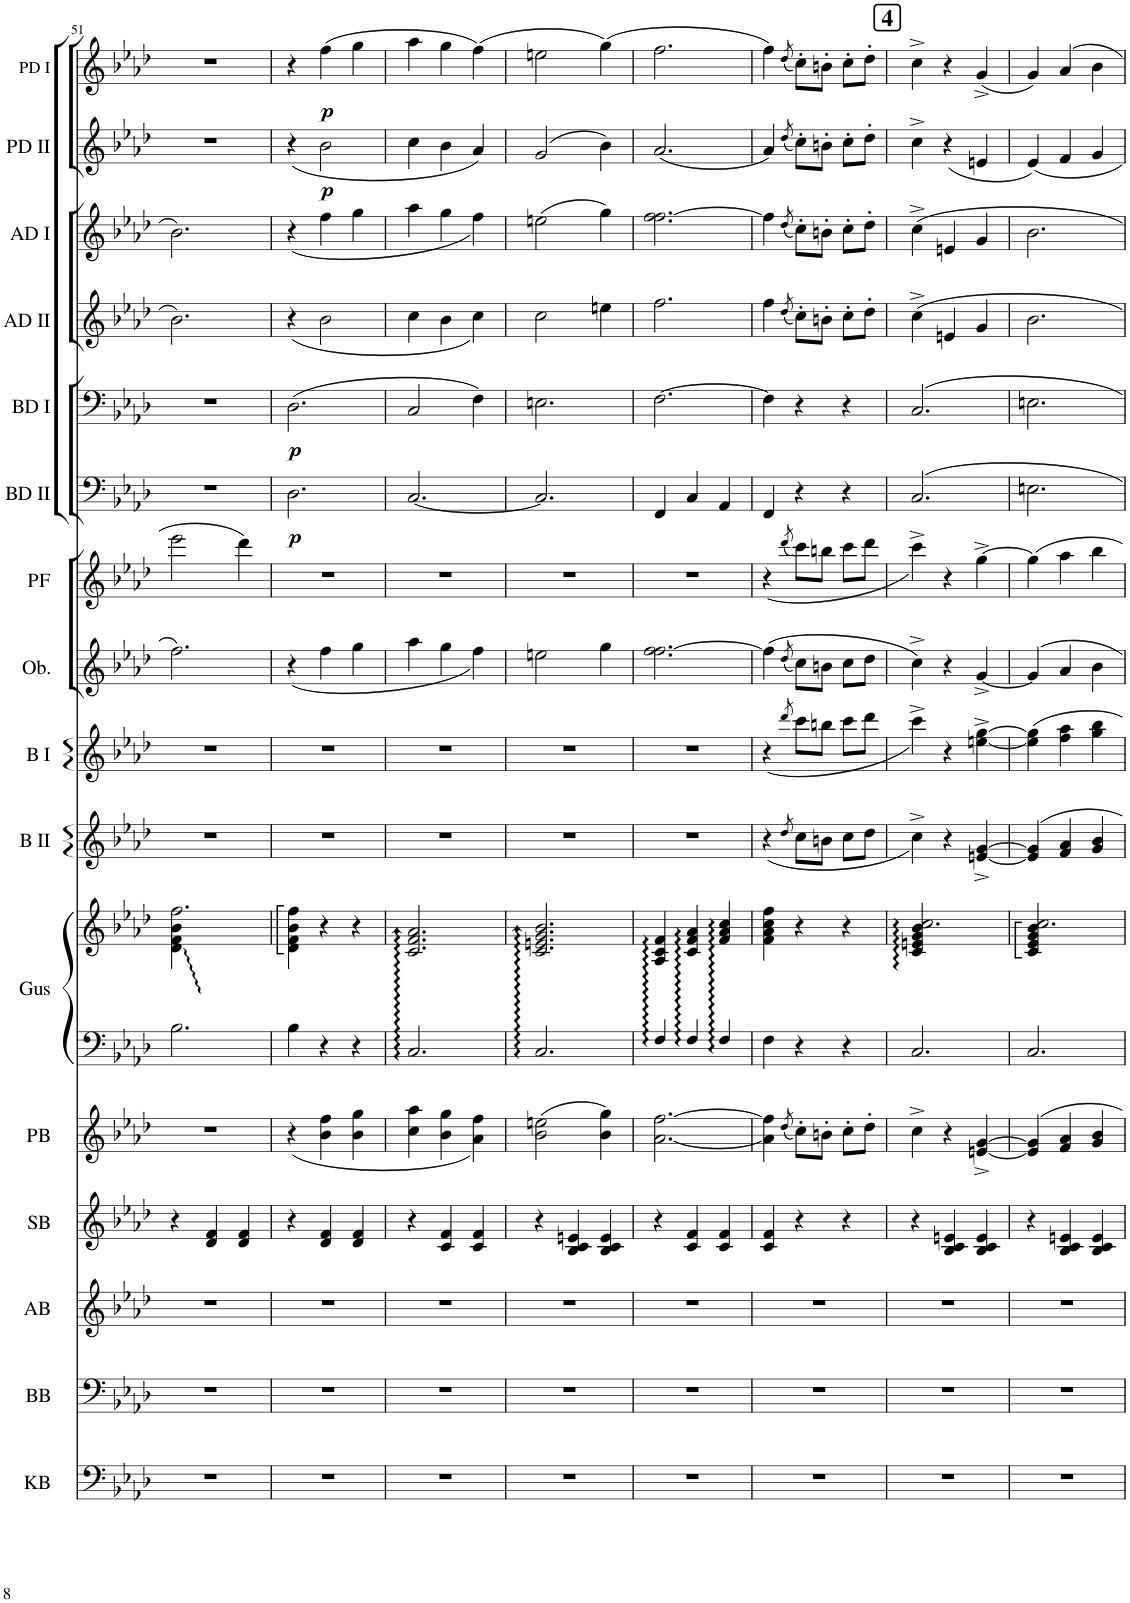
**kern	**kern	**kern	**kern	**kern	**kern	**kern	**kern	**kern	**kern	**kern	**kern	**dynam	**kern	**dynam	**kern	**kern	**kern	**dynam	**kern	**dynam
*part16	*part15	*part14	*part13	*part12	*part11	*part11	*part10	*part9	*part8	*part7	*part6	*part6	*part5	*part5	*part4	*part3	*part2	*part2	*part1	*part1
*staff17	*staff16	*staff15	*staff14	*staff13	*staff12	*staff11	*staff10	*staff9	*staff8	*staff7	*staff6	*staff6	*staff5	*staff5	*staff4	*staff3	*staff2	*staff2	*staff1	*staff1
*I"Kontrabas	*I"Basbalalajka	*I"Altbalalajka	*I"Sekundbalalajka	*I"Primbalalajka	*I"Gusli (klaviatur)	*	*I"Bajan II	*I"Bajan I	*I"Oboe	*I"Piccoloflöjt	*I"Basdomra II	*	*I"Basdomra I	*	*I"Altdomra II	*I"Altdomra I	*I"Primdomra II	*	*I"Primdomra I	*
*I'KB	*I'BB	*I'AB	*I'SB	*I'PB	*I'Gus	*	*I'B II	*I'B I	*I'Ob.	*I'PF	*I'BD II	*	*I'BD I	*	*I'AD II	*I'AD I	*I'PD II	*	*I'PD I	*
!!LO:PB:g=z
*clefF4	*clefF4	*clefG2	*clefG2	*clefG2	*clefF4	*clefG2	*clefG2	*clefG2	*clefG2	*clefG2	*clefF4	*	*clefF4	*	*clefG2	*clefG2	*clefG2	*	*clefG2	*
*	*	*	*	*	*	*	*	*	*	*Trd-7c-12	*	*	*	*	*	*	*	*	*	*
*k[b-e-a-d-]	*k[b-e-a-d-]	*k[b-e-a-d-]	*k[b-e-a-d-]	*k[b-e-a-d-]	*k[b-e-a-d-]	*k[b-e-a-d-]	*k[b-e-a-d-]	*k[b-e-a-d-]	*k[b-e-a-d-]	*k[b-e-a-d-]	*k[b-e-a-d-]	*	*k[b-e-a-d-]	*	*k[b-e-a-d-]	*k[b-e-a-d-]	*k[b-e-a-d-]	*	*k[b-e-a-d-]	*
*M3/4	*M3/4	*M3/4	*M3/4	*M3/4	*M3/4	*M3/4	*M3/4	*M3/4	*M3/4	*M3/4	*M3/4	*	*M3/4	*	*M3/4	*M3/4	*M3/4	*	*M3/4	*
=51	=51	=51	=51	=51	=51	=51	=51	=51	=51	=51	=51	=51	=51	=51	=51	=51	=51	=51	=51	=51
*	*	*	*	*	*	*^	*	*	*	*	*	*	*	*	*	*	*	*	*	*
2.r	2.r	2.r	4r	2.r	2.B-\	2.ff\	4d-\ 4f\ 4b-\	2.r	2.r	2.ff\	2eee-\	2.r	.	2.r	.	2.b-\	2.b-\	2.r	.	2.r	.
.	.	.	4d-/ 4f/	.	.	.	2GGG	.	.	.	.	.	.	.	.	.	.	.	.	.	.
.	.	.	4d-/ 4f/	.	.	.	.	.	.	.	4ddd-\	.	.	.	.	.	.	.	.	.	.
*	*	*	*	*	*	*v	*v	*	*	*	*	*	*	*	*	*	*	*	*	*	*
=52	=52	=52	=52	=52	=52	=52	=52	=52	=52	=52	=52	=52	=52	=52	=52	=52	=52	=52	=52	=52
!	!	!	!	!	!	!	!	!	!	!	!	!LO:DY:b	!	!LO:DY:b	!	!	!	!	!	!
2.r	2.r	2.r	4r	(4r	4B-\	4d-\ 4f\ 4b-\ 4ff\	2.r	2.r	(4r	2.r	2.D-\	p	(2.D-\	p	(4r	(4r	(4r	.	4r	.
!	!	!	!	!	!	!	!	!	!	!	!	!	!	!	!	!	!	!LO:DY:b	!	!LO:DY:b
.	.	.	4d-/ 4f/	4b-\ 4ff\	4r	4r	.	.	4ff\	.	.	.	.	.	2b-\	4ff\	2b-\	p	(4ff\	p
.	.	.	4d-/ 4f/	4b-\ 4gg\	4r	4r	.	.	4gg\	.	.	.	.	.	.	4gg\	.	.	4gg\	.
=53	=53	=53	=53	=53	=53	=53	=53	=53	=53	=53	=53	=53	=53	=53	=53	=53	=53	=53	=53	=53
2.r	2.r	2.r	4r	4cc\ 4aa-\	2.C/	2.c/ 2.f/ 2.a-/	2.r	2.r	4aa-\	2.r	[2.C/	.	2C/	.	4cc\	4aa-\	4cc\	.	4aa-\	.
.	.	.	4c/ 4f/	4b-\ 4gg\	.	.	.	.	4gg\	.	.	.	.	.	4b-\	4gg\	4b-\	.	4gg\	.
.	.	.	4c/ 4f/	4a-\ 4ff\)	.	.	.	.	4ff\)	.	.	.	4F\)	.	4cc\)	4ff\)	4a-/)	.	(4ff\)	.
=54	=54	=54	=54	=54	=54	=54	=54	=54	=54	=54	=54	=54	=54	=54	=54	=54	=54	=54	=54	=54
2.r	2.r	2.r	4r	(2b-\ 2een\	2.C/	2.c/ 2.en/ 2.g/ 2.b-/	2.r	2.r	2een\	2.r	2.C/]	.	2.En\	.	2cc\	(2een\	(2g/	.	2een\	.
.	.	.	4B-/ 4c/ 4en/	.	.	.	.	.	.	.	.	.	.	.	.	.	.	.	.	.
.	.	.	4B-/ 4c/ 4e/	4b-\ 4gg\)	.	.	.	.	4gg\	.	.	.	.	.	4een\	4gg\)	4b-\)	.	(4gg\)	.
=55	=55	=55	=55	=55	=55	=55	=55	=55	=55	=55	=55	=55	=55	=55	=55	=55	=55	=55	=55	=55
2.r	2.r	2.r	4r	[2.a-\ [2.ff\	4F/	4A-/ 4c/ 4f/	2.r	2.r	2.ff\ [2.ff\	2.r	4FF/	.	[2.F\	.	2.ff\	[2.ff\ 2.ff\	(2.a-/	.	2.ff\	.
.	.	.	4c/ 4f/	.	4F/	4c/ 4f/ 4a-/	.	.	.	.	4C/	.	.	.	.	.	.	.	.	.
.	.	.	4c/ 4f/	.	4F/	4f/ 4a-/ 4cc/	.	.	.	.	4AA-/	.	.	.	.	.	.	.	.	.
=56	=56	=56	=56	=56	=56	=56	=56	=56	=56	=56	=56	=56	=56	=56	=56	=56	=56	=56	=56	=56
2.r	2.r	2.r	4c/ 4f/	4a-\] 4ff\]	4F\	4f\ 4a-\ 4cc\ 4ff\	(4r	(4r	(4ff\]	(4r	4FF/	.	4F\]	.	4ff\	4ff\]	4a-/)	.	4ff\)	.
.	.	.	.	(8qdd-/	.	.	8qdd-/	8qddd-/	(8qdd-/	(8qddd-/	.	.	.	.	(8qdd-/	(8qdd-/	(8qdd-/	.	(8qdd-/	.
.	.	.	4r	8cc'\L)	4r	4r	8cc\L	8ccc\L	8cc\L)	8ccc\L)	4r	.	4r	.	8cc'\L)	8cc'\L)	8cc'\L)	.	8cc'\L)	.
.	.	.	.	8bn'\J	.	.	8bn\J	8bbn\J	8bn\J	8bbn\J	.	.	.	.	8bn'\J	8bn'\J	8bn'\J	.	8bn'\J	.
.	.	.	4r	8cc'\L	4r	4r	8cc\L	8ccc\L	8cc\L	8ccc\L	4r	.	4r	.	8cc'\L	8cc'\L	8cc'\L	.	8cc'\L	.
.	.	.	.	8dd-'\J	.	.	8dd-\J	8ddd-\J	8dd-\J	8ddd-\J	.	.	.	.	8dd-'\J	8dd-'\J	8dd-'\J	.	8dd-'\J	.
!!LO:REH:place=s1:a:B:cj:fs=14:t=4
=57	=57	=57	=57	=57	=57	=57	=57	=57	=57	=57	=57	=57	=57	=57	=57	=57	=57	=57	=57	=57
*	*	*	*	*	*	*^	*	*	*	*	*	*	*	*	*	*	*	*	*	*
2.r	2.r	2.r	4r	4cc^\	2.C/	2.cc	4c/ 4en/ 4g/ 4b-/	4cc^\)	4ccc^\)	4cc^\)	4ccc^\)	2.C/	.	2.C/	.	4cc^\	4cc^\	4cc^\	.	4cc^\	.
.	.	.	4B-/ 4c/ 4en/	4r	.	.	2ryy	4r	4r	4r	4r	.	.	.	.	4en/	4en/	(4r	.	4r	.
.	.	.	4B-/ 4c/ 4e/	[4en/^ [4g/^	.	.	.	[4en/^ [4g/^	[4een\^ [4gg\^	[4g^/	[4gg^\	.	.	.	.	4g/	4g/	4en/	.	(4g^/	.
=58	=58	=58	=58	=58	=58	=58	=58	=58	=58	=58	=58	=58	=58	=58	=58	=58	=58	=58	=58	=58	=58
2.r	2.r	2.r	4r	4e/] 4g/]	2.C/	2.cc	4c/ 4e-/ 4g/ 4b-/	4e/] 4g/]	4ee\] 4gg\]	4g/]	4gg\]	2.En\	.	2.En\	.	2.b-\	2.b-\	4e-/)	.	4g/)	.
.	.	.	4B-/ 4c/ 4en/	4f/ 4a-/	.	.	2ryy	4f/ 4a-/	4ff\ 4aa-\	4a-/	4aa-\	.	.	.	.	.	.	4f/	.	4a-/	.
.	.	.	4B-/ 4c/ 4e/	4g/ 4b-/	.	.	.	4g/ 4b-/	4gg\ 4bb-\	4b-\	4bb-\	.	.	.	.	.	.	4g/	.	4b-\	.
*	*	*	*	*	*	*v	*v	*	*	*	*	*	*	*	*	*	*	*	*	*	*
=	=	=	=	=	=	=	=	=	=	=	=	=	=	=	=	=	=	=	=	=
*-	*-	*-	*-	*-	*-	*-	*-	*-	*-	*-	*-	*-	*-	*-	*-	*-	*-	*-	*-	*-
